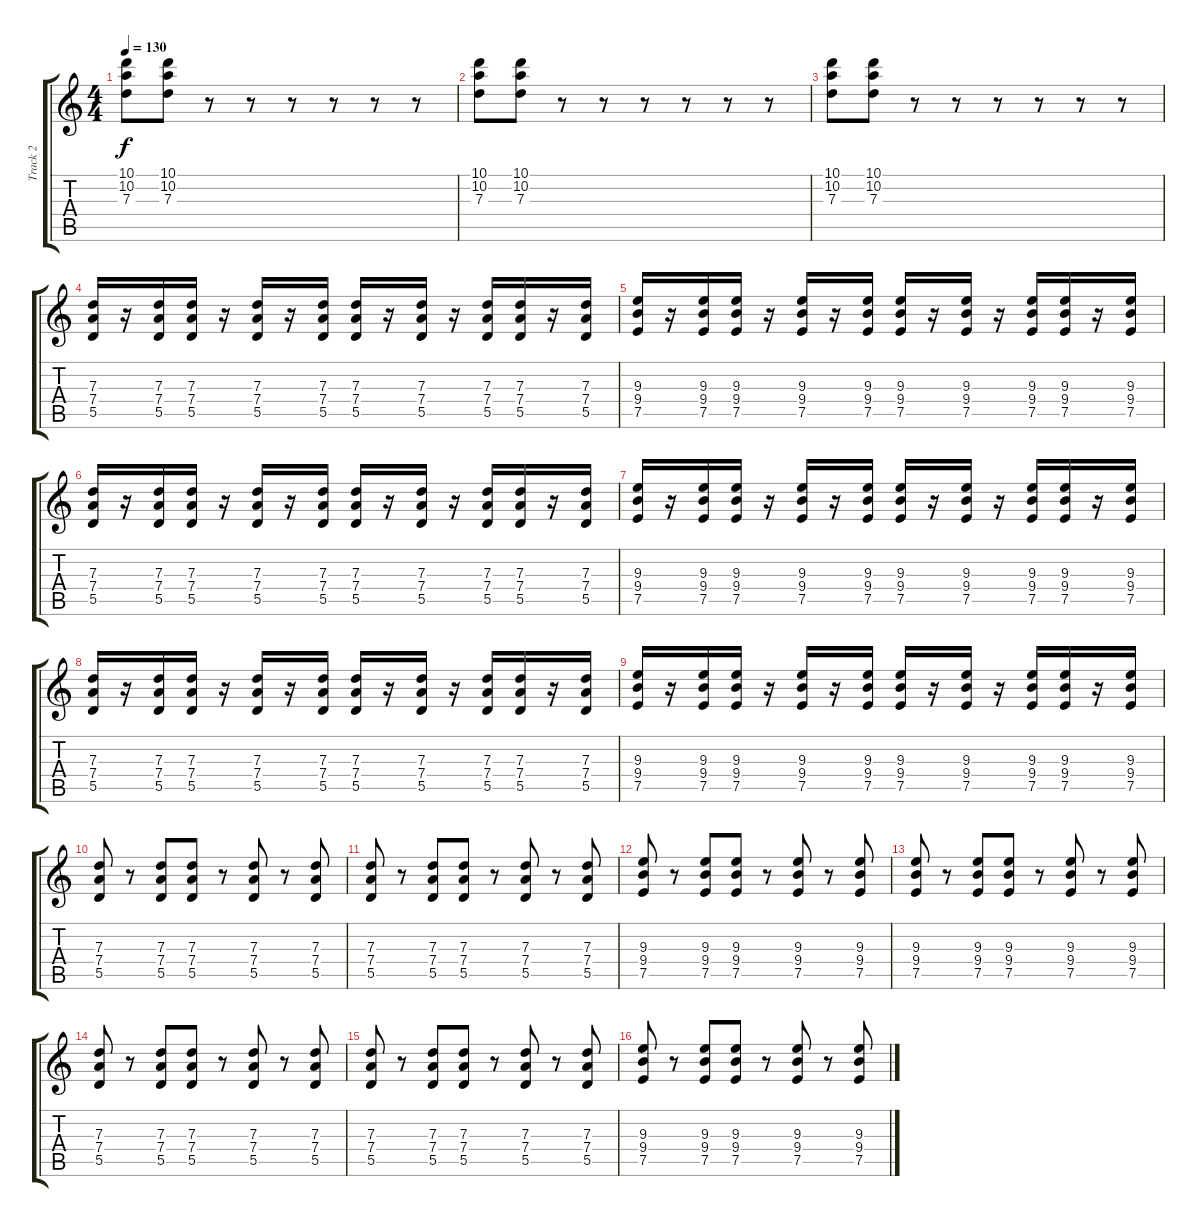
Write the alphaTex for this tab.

\track ("Track 2" "Track 2") {instrument overdrivenguitar}
\staff {score tabs}
\tuning (E4 B3 G3 D3 A2 E2) {hide}
\ts (4 4)
\tempo 130
\clef g2
\ks c
(10.1 10.2 7.3).8{dy f} (10.1 10.2 7.3).8 r.8 r.8 r.8 r.8 r.8 r.8 |
(10.1 10.2 7.3).8 (10.1 10.2 7.3).8 r.8 r.8 r.8 r.8 r.8 r.8 |
(10.1 10.2 7.3).8 (10.1 10.2 7.3).8 r.8 r.8 r.8 r.8 r.8 r.8 |
(7.3 7.4 5.5).16 r.16 (7.3 7.4 5.5).16 (7.3 7.4 5.5).16 r.16 (7.3 7.4 5.5).16 r.16 (7.3 7.4 5.5).16 (7.3 7.4 5.5).16 r.16 (7.3 7.4 5.5).16 r.16 (7.3 7.4 5.5).16 (7.3 7.4 5.5).16 r.16 (7.3 7.4 5.5).16 |
(9.3 9.4 7.5).16 r.16 (9.3 9.4 7.5).16 (9.3 9.4 7.5).16 r.16 (9.3 9.4 7.5).16 r.16 (9.3 9.4 7.5).16 (9.3 9.4 7.5).16 r.16 (9.3 9.4 7.5).16 r.16 (9.3 9.4 7.5).16 (9.3 9.4 7.5).16 r.16 (9.3 9.4 7.5).16 |
(7.3 7.4 5.5).16 r.16 (7.3 7.4 5.5).16 (7.3 7.4 5.5).16 r.16 (7.3 7.4 5.5).16 r.16 (7.3 7.4 5.5).16 (7.3 7.4 5.5).16 r.16 (7.3 7.4 5.5).16 r.16 (7.3 7.4 5.5).16 (7.3 7.4 5.5).16 r.16 (7.3 7.4 5.5).16 |
(9.3 9.4 7.5).16 r.16 (9.3 9.4 7.5).16 (9.3 9.4 7.5).16 r.16 (9.3 9.4 7.5).16 r.16 (9.3 9.4 7.5).16 (9.3 9.4 7.5).16 r.16 (9.3 9.4 7.5).16 r.16 (9.3 9.4 7.5).16 (9.3 9.4 7.5).16 r.16 (9.3 9.4 7.5).16 |
(7.3 7.4 5.5).16 r.16 (7.3 7.4 5.5).16 (7.3 7.4 5.5).16 r.16 (7.3 7.4 5.5).16 r.16 (7.3 7.4 5.5).16 (7.3 7.4 5.5).16 r.16 (7.3 7.4 5.5).16 r.16 (7.3 7.4 5.5).16 (7.3 7.4 5.5).16 r.16 (7.3 7.4 5.5).16 |
(9.3 9.4 7.5).16 r.16 (9.3 9.4 7.5).16 (9.3 9.4 7.5).16 r.16 (9.3 9.4 7.5).16 r.16 (9.3 9.4 7.5).16 (9.3 9.4 7.5).16 r.16 (9.3 9.4 7.5).16 r.16 (9.3 9.4 7.5).16 (9.3 9.4 7.5).16 r.16 (9.3 9.4 7.5).16 |
(7.3 7.4 5.5).8 r.8 (7.3 7.4 5.5).8 (7.3 7.4 5.5).8 r.8 (7.3 7.4 5.5).8 r.8 (7.3 7.4 5.5).8 |
(7.3 7.4 5.5).8 r.8 (7.3 7.4 5.5).8 (7.3 7.4 5.5).8 r.8 (7.3 7.4 5.5).8 r.8 (7.3 7.4 5.5).8 |
(9.3 9.4 7.5).8 r.8 (9.3 9.4 7.5).8 (9.3 9.4 7.5).8 r.8 (9.3 9.4 7.5).8 r.8 (9.3 9.4 7.5).8 |
(9.3 9.4 7.5).8 r.8 (9.3 9.4 7.5).8 (9.3 9.4 7.5).8 r.8 (9.3 9.4 7.5).8 r.8 (9.3 9.4 7.5).8 |
(7.3 7.4 5.5).8 r.8 (7.3 7.4 5.5).8 (7.3 7.4 5.5).8 r.8 (7.3 7.4 5.5).8 r.8 (7.3 7.4 5.5).8 |
(7.3 7.4 5.5).8 r.8 (7.3 7.4 5.5).8 (7.3 7.4 5.5).8 r.8 (7.3 7.4 5.5).8 r.8 (7.3 7.4 5.5).8 |
(9.3 9.4 7.5).8 r.8 (9.3 9.4 7.5).8 (9.3 9.4 7.5).8 r.8 (9.3 9.4 7.5).8 r.8 (9.3 9.4 7.5).8
